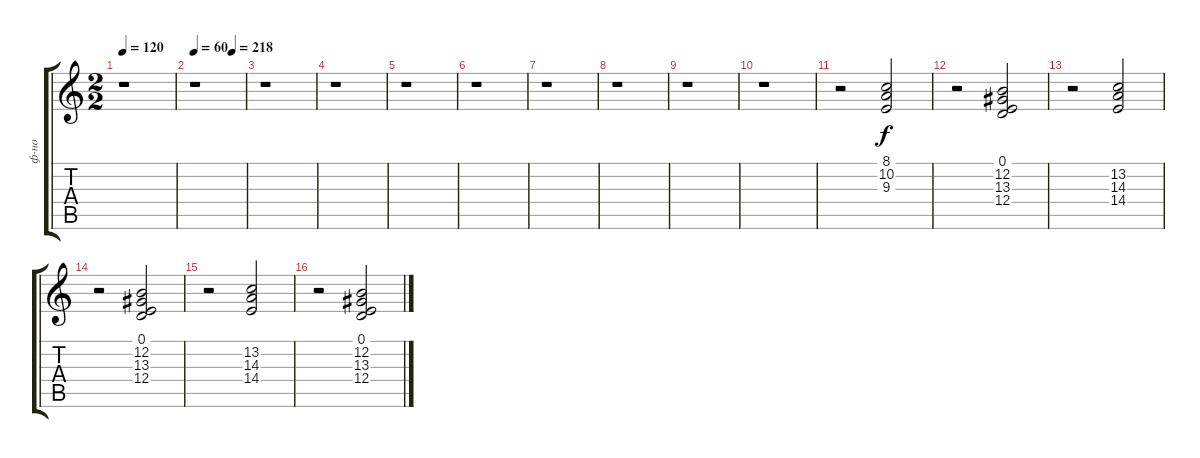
\track ("ф-но" "ф-но") {instrument acousticgrandpiano}
\staff {score tabs}
\tuning (E4 B3 G3 D3 A2 E2) {hide}
\ts (2 2)
\tempo 120
\clef g2
\ks c
r.1{dy f} |
\tempo 60
\tempo (218 0.75)
r.1 |
r.1 |
r.1 |
r.1 |
r.1 |
r.1 |
r.1 |
r.1 |
r.1 |
r.2 (8.1 10.2 9.3).2 |
r.2 (0.1 12.2 13.3 12.4).2 |
r.2 (13.2 14.3 14.4).2 |
r.2 (0.1 12.2 13.3 12.4).2 |
r.2 (13.2 14.3 14.4).2 |
r.2 (0.1 12.2 13.3 12.4).2
